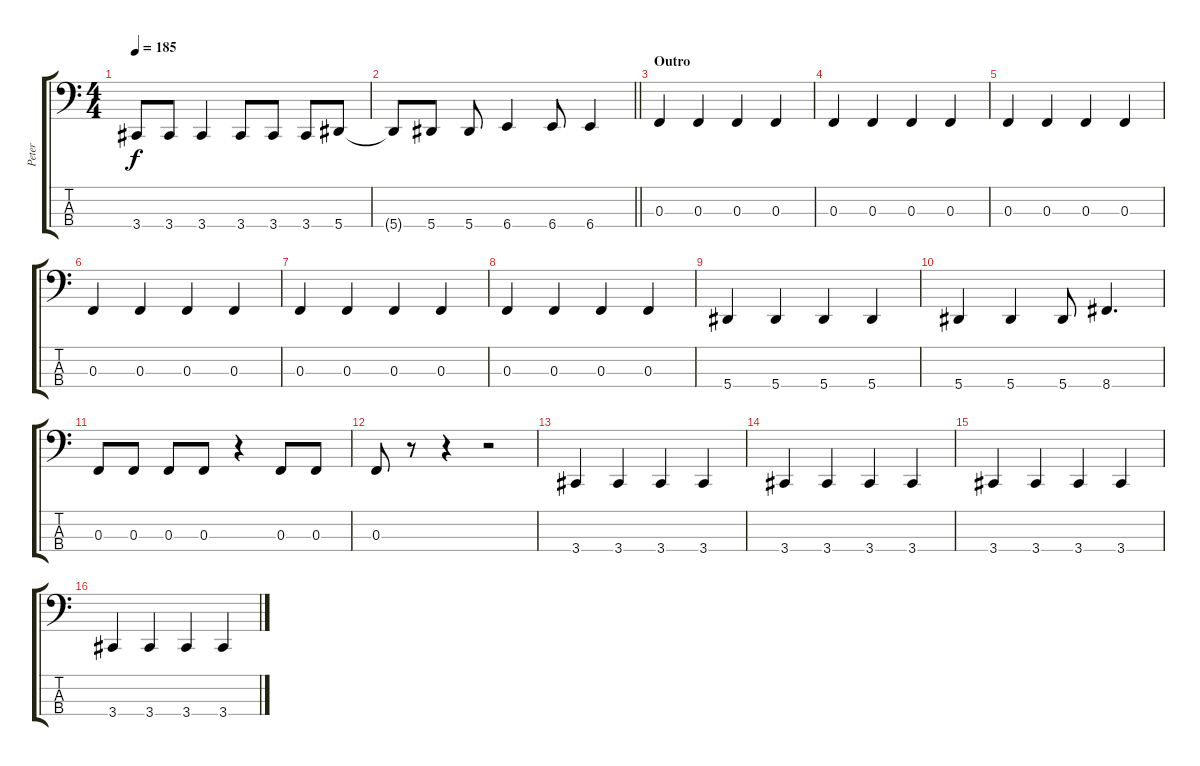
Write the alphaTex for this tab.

\track ("Peter" "Peter") {instrument slapbass1}
\staff {score tabs}
\tuning (Eb2 Bb1 F1 Bb0) {hide}
\ts (4 4)
\tempo 185
\clef f4
\ks c
3.4{t}.8{dy f} 3.4.8 3.4.4 3.4.8 3.4.8 3.4.8 5.4.8 |
\barLineRight lightlight
5.4{t}.8 5.4.8 5.4.8 6.4.4 6.4.8 6.4.4 |
\section ("" "Outro")
0.3.4 0.3.4 0.3.4 0.3.4 |
0.3.4 0.3.4 0.3.4 0.3.4 |
0.3.4 0.3.4 0.3.4 0.3.4 |
0.3.4 0.3.4 0.3.4 0.3.4 |
0.3.4 0.3.4 0.3.4 0.3.4 |
0.3.4 0.3.4 0.3.4 0.3.4 |
5.4.4 5.4.4 5.4.4 5.4.4 |
5.4.4 5.4.4 5.4.8 8.4.4{d} |
0.3.8 0.3.8 0.3.8 0.3.8 r.4 0.3.8 0.3.8 |
0.3.8 r.8 r.4 r.2 |
3.4.4 3.4.4 3.4.4 3.4.4 |
3.4.4 3.4.4 3.4.4 3.4.4 |
3.4.4 3.4.4 3.4.4 3.4.4 |
3.4.4 3.4.4 3.4.4 3.4.4
